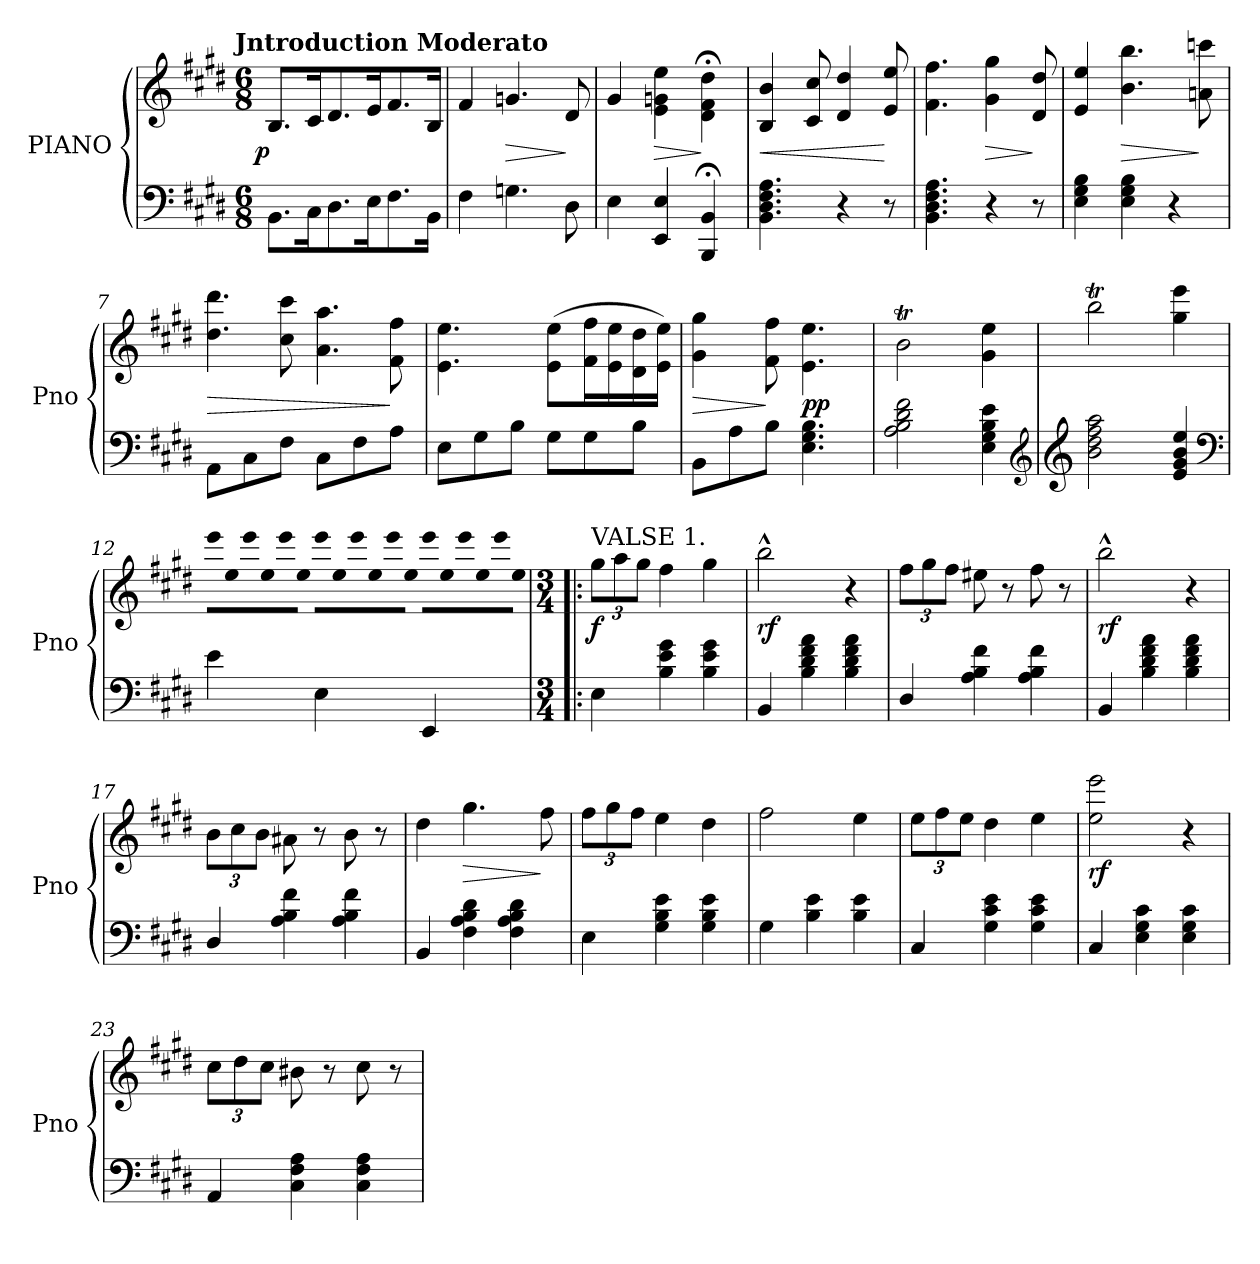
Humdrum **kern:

**kern	**kern	**dynam
*part2	*part1	*part1
*staff2	*staff1	*staff1
*I"PIANO	*I"PIANO	*
*I'Pno	*I'Pno	*
*clefF4	*clefG2	*
*k[f#c#g#d#]	*k[f#c#g#d#]	*
*E:	*E:	*
!!LO:TX:omd:t=Jntroduction Moderato
*M6/8	*M6/8	*
*MM92	*MM92	*
=1	=1	=1
!	!	!LO:DY:rj
8.BB\L	8.B/L	p.
16C#\K	16c#/K	.
8.D#\	8.d#/	.
16E\K	16e/K	.
8.F#\	8.f#/	.
16BB\Jk	16B/Jk	.
=2	=2	=2
4F#\	4f#/	.
!	!	!LO:HP:b
4.Gn\	4.gn/	>
8D#\	8d#/	]
=3	=3	=3
4E\	4g#/	.
!	!	!LO:HP:b
4EE/ 4E/	4e\ 4gn\ 4ee\	>
4BBB;</ 4BB;</	4d#;<\ 4f#;<\ 4dd#;<\	]
=4	=4	=4
!	!	!LO:HP:b
4.BB\ 4.D#\ 4.F#\ 4.A\	4B/ 4b/	<
.	8c#/ 8cc#/	.
4r	4d#/ 4dd#/	.
8r	8e/ 8ee/	[
=5	=5	=5
4.BB\ 4.D#\ 4.F#\ 4.A\	4.f#\ 4.ff#\	.
!	!	!LO:HP:b
4r	4g#\ 4gg#\	>
8r	8d#/ 8dd#/	]
=6	=6	=6
4E\ 4G#\ 4B\	4e/ 4ee/	.
!	!	!LO:HP:b
4E\ 4G#\ 4B\	4.b\ 4.bb\	>
4r	.	.
.	8an\ 8cccn\	]
=7	=7	=7
!	!LO:N:vis=4.	!LO:HP:b
8AA\L	4dd#\ 4ddd#\	>
8C#\	.	.
8F#\J	8cc#\ 8ccc#\	.
!	!LO:N:vis=4.	!
8C#\L	4a\ 4aa\	.
8F#\	.	.
8A\J	8f#\ 8ff#\	]
=8	=8	=8
8E\L	4.e\ 4.ee\	.
8G#\	.	.
8B\J	.	.
8G#\L	(8e\ 8ee\L	.
8G#\	16f#\ 16ff#\L	.
.	16e\ 16ee\	.
8B\J	16d#\ 16dd#\	.
.	16e\ 16ee\JJ)	.
=9	=9	=9
!	!	!LO:HP:b
8BB\L	4g#\ 4gg#\	>
8A\	.	.
8B\J	8f#\ 8ff#\	]
4.E\ 4.G#\ 4.B\	4.e\ 4.ee\	pp.
=10	=10	=10
2A\ 2B\ 2d#\ 2f#\	2bT\	.
4E\ 4G#\ 4B\ 4e\	4g#\ 4ee\	.
*clefG2	*	*
=11	=11	=11
*clefG2	*	*
2b\ 2dd#\ 2ff#\ 2aa\	2bbT\	.
4e/ 4g#/ 4b/ 4ee/	4gg#\ 4eee\	.
*clefF4	*	*
=12	=12	=12
*	*Xtuplet	*
!	!LO:N:vis=32	!
4e\	24eee\LLL	.
!	!LO:N:vis=32	!
.	24ee\	.
!	!LO:N:vis=32	!
.	24eee\	.
!	!LO:N:vis=32	!
.	24ee\	.
!	!LO:N:vis=32	!
.	24eee\	.
!	!LO:N:vis=32	!
.	24ee\JJJ	.
!	!LO:N:vis=32	!
4E\	24eee\LLL	.
!	!LO:N:vis=32	!
.	24ee\	.
!	!LO:N:vis=32	!
.	24eee\	.
!	!LO:N:vis=32	!
.	24ee\	.
!	!LO:N:vis=32	!
.	24eee\	.
!	!LO:N:vis=32	!
.	24ee\JJJ	.
!	!LO:N:vis=32	!
4EE/	24eee\LLL	.
!	!LO:N:vis=32	!
.	24ee\	.
!	!LO:N:vis=32	!
.	24eee\	.
!	!LO:N:vis=32	!
.	24ee\	.
!	!LO:N:vis=32	!
.	24eee\	.
!	!LO:N:vis=32	!
.	24ee\JJJ	.
=13!|:	=13!|:	=13!|:
*M3/4	*M3/4	*
*	*tuplet	*
!	!LO:TX:a:t=VALSE 1.	!
4E\	12gg#\L	f
.	12aa\	.
.	12gg#\J	.
4B\ 4e\ 4g#\	4ff#\	.
4B\ 4e\ 4g#\	4gg#\	.
=14	=14	=14
4BB/	2bb^^\	rf.
4B\ 4d#\ 4f#\ 4a\	.	.
4B\ 4d#\ 4f#\ 4a\	4r	.
=15	=15	=15
4D#/	12ff#\L	.
.	12gg#\	.
.	12ff#\J	.
4A\ 4B\ 4f#\	8ee#X\	.
.	8r	.
4A\ 4B\ 4f#\	8ff#\	.
.	8r	.
=16	=16	=16
4BB/	2bb^^\	rf
4B\ 4d#\ 4f#\ 4a\	.	.
4B\ 4d#\ 4f#\ 4a\	4r	.
=17	=17	=17
4D#/	12b\L	.
.	12cc#\	.
.	12b\J	.
4A\ 4B\ 4f#\	8a#X\	.
.	8r	.
4A\ 4B\ 4f#\	8b\	.
.	8r	.
=18	=18	=18
4BB/	4dd#\	.
!	!	!LO:HP:b
4F#\ 4A\ 4B\ 4d#\	4.gg#\	>
4F#\ 4A\ 4B\ 4d#\	.	.
.	8ff#\	]
=19	=19	=19
4E\	12ff#\L	.
.	12gg#\	.
.	12ff#\J	.
4G#\ 4B\ 4e\	4ee\	.
4G#\ 4B\ 4e\	4dd#\	.
=20	=20	=20
4G#\	2ff#\	.
4B\ 4e\	.	.
4B\ 4e\	4ee\	.
=21	=21	=21
4C#/	12ee\L	.
.	12ff#\	.
.	12ee\J	.
4G#\ 4c#\ 4e\	4dd#\	.
4G#\ 4c#\ 4e\	4ee\	.
=22	=22	=22
4C#/	2ee\ 2eee\	rf
4E\ 4G#\ 4c#\	.	.
4E\ 4G#\ 4c#\	4r	.
=23	=23	=23
4AA/	12cc#\L	.
.	12dd#\	.
.	12cc#\J	.
4C#\ 4F#\ 4A\	8b#X\	.
.	8r	.
4C#\ 4F#\ 4A\	8cc#\	.
.	8r	.
=	=	=
*-	*-	*-
